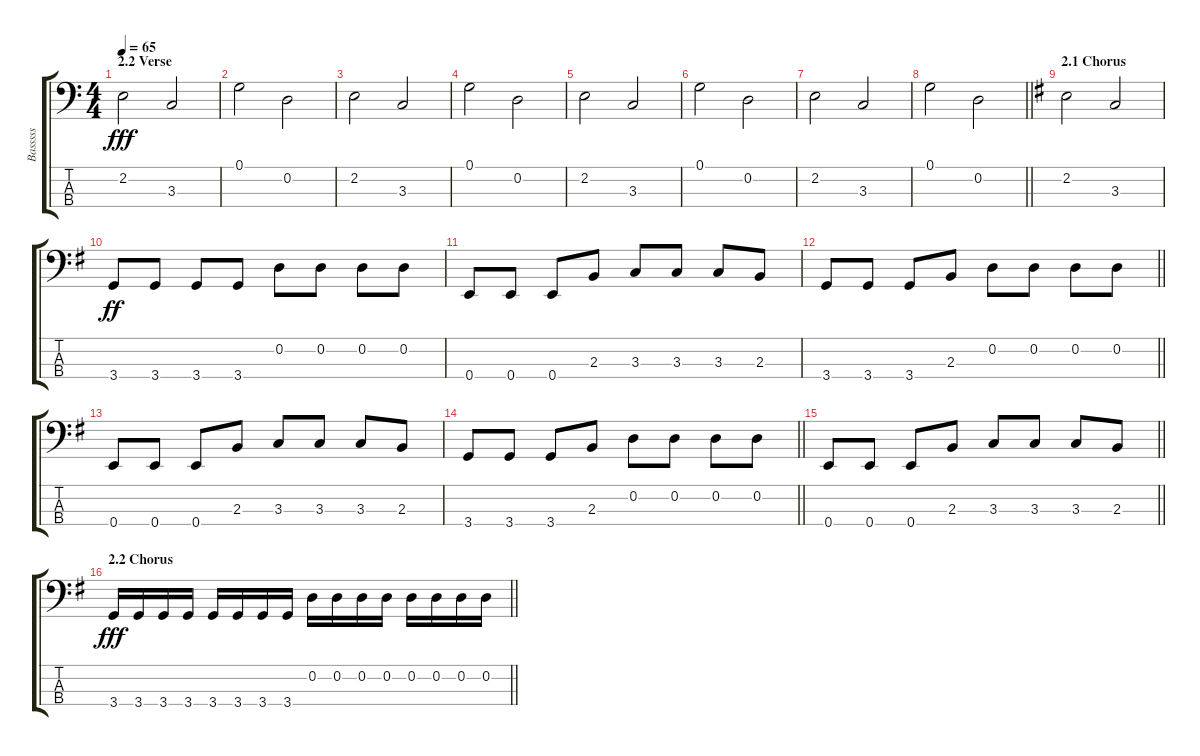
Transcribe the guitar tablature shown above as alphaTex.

\track ("Basssss" "Basssss") {instrument electricbassfinger}
\staff {score tabs}
\tuning (G2 D2 A1 E1) {hide}
\ts (4 4)
\section ("" "2.2 Verse")
\tempo 65
\clef f4
\ks c
2.2.2{dy fff} 3.3.2 |
0.1.2 0.2.2 |
2.2.2 3.3.2 |
0.1.2 0.2.2 |
2.2.2 3.3.2 |
0.1.2 0.2.2 |
2.2.2 3.3.2 |
\barLineRight lightlight
0.1.2 0.2.2 |
\section ("" "2.1 Chorus")
\ks eminor
2.2.2 3.3.2 |
3.4.8{dy ff} 3.4.8 3.4.8 3.4.8 0.2.8 0.2.8 0.2.8 0.2.8 |
0.4.8 0.4.8 0.4.8 2.3.8 3.3.8 3.3.8 3.3.8 2.3.8 |
\barLineRight lightlight
3.4.8 3.4.8 3.4.8 2.3.8 0.2.8 0.2.8 0.2.8 0.2.8 |
0.4.8 0.4.8 0.4.8 2.3.8 3.3.8 3.3.8 3.3.8 2.3.8 |
\barLineRight lightlight
3.4.8 3.4.8 3.4.8 2.3.8 0.2.8 0.2.8 0.2.8 0.2.8 |
\barLineRight lightlight
0.4.8 0.4.8 0.4.8 2.3.8 3.3.8 3.3.8 3.3.8 2.3.8 |
\section ("" "2.2 Chorus")
\barLineRight lightlight
3.4.16{dy fff} 3.4.16 3.4.16 3.4.16 3.4.16 3.4.16 3.4.16 3.4.16 0.2.16 0.2.16 0.2.16 0.2.16 0.2.16 0.2.16 0.2.16 0.2.16
